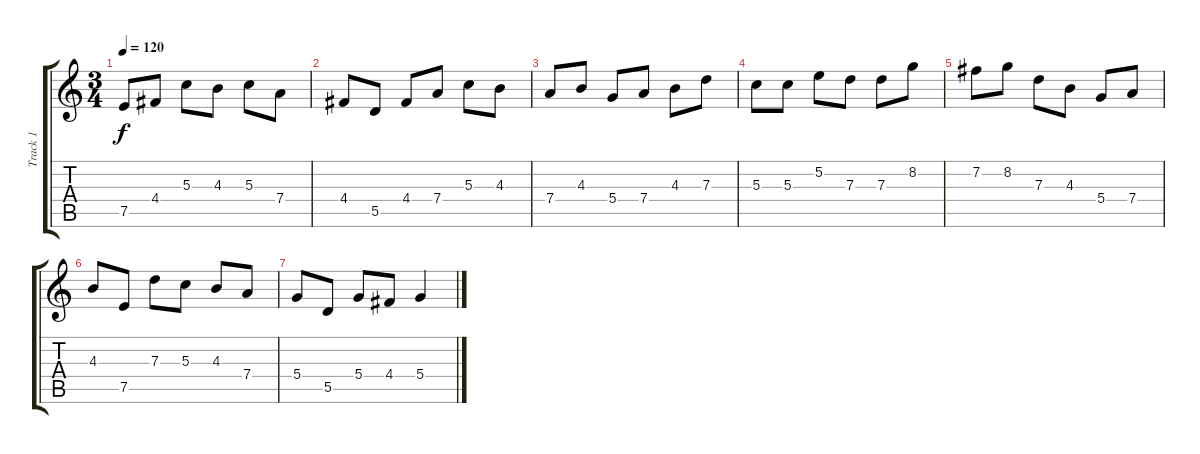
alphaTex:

\track ("Track 1" "Track 1") {instrument acousticguitarnylon}
\staff {score tabs}
\tuning (E4 B3 G3 D3 A2 E2) {hide}
\ts (3 4)
\tempo 120
\clef g2
\ks c
7.5.8{dy f} 4.4.8 5.3.8 4.3.8 5.3.8 7.4.8 |
4.4.8 5.5.8 4.4.8 7.4.8 5.3.8 4.3.8 |
7.4.8 4.3.8 5.4.8 7.4.8 4.3.8 7.3.8 |
5.3.8 5.3.8 5.2.8 7.3.8 7.3.8 8.2.8 |
7.2.8 8.2.8 7.3.8 4.3.8 5.4.8 7.4.8 |
4.3.8 7.5.8 7.3.8 5.3.8 4.3.8 7.4.8 |
5.4.8 5.5.8 5.4.8 4.4.8 5.4.4
